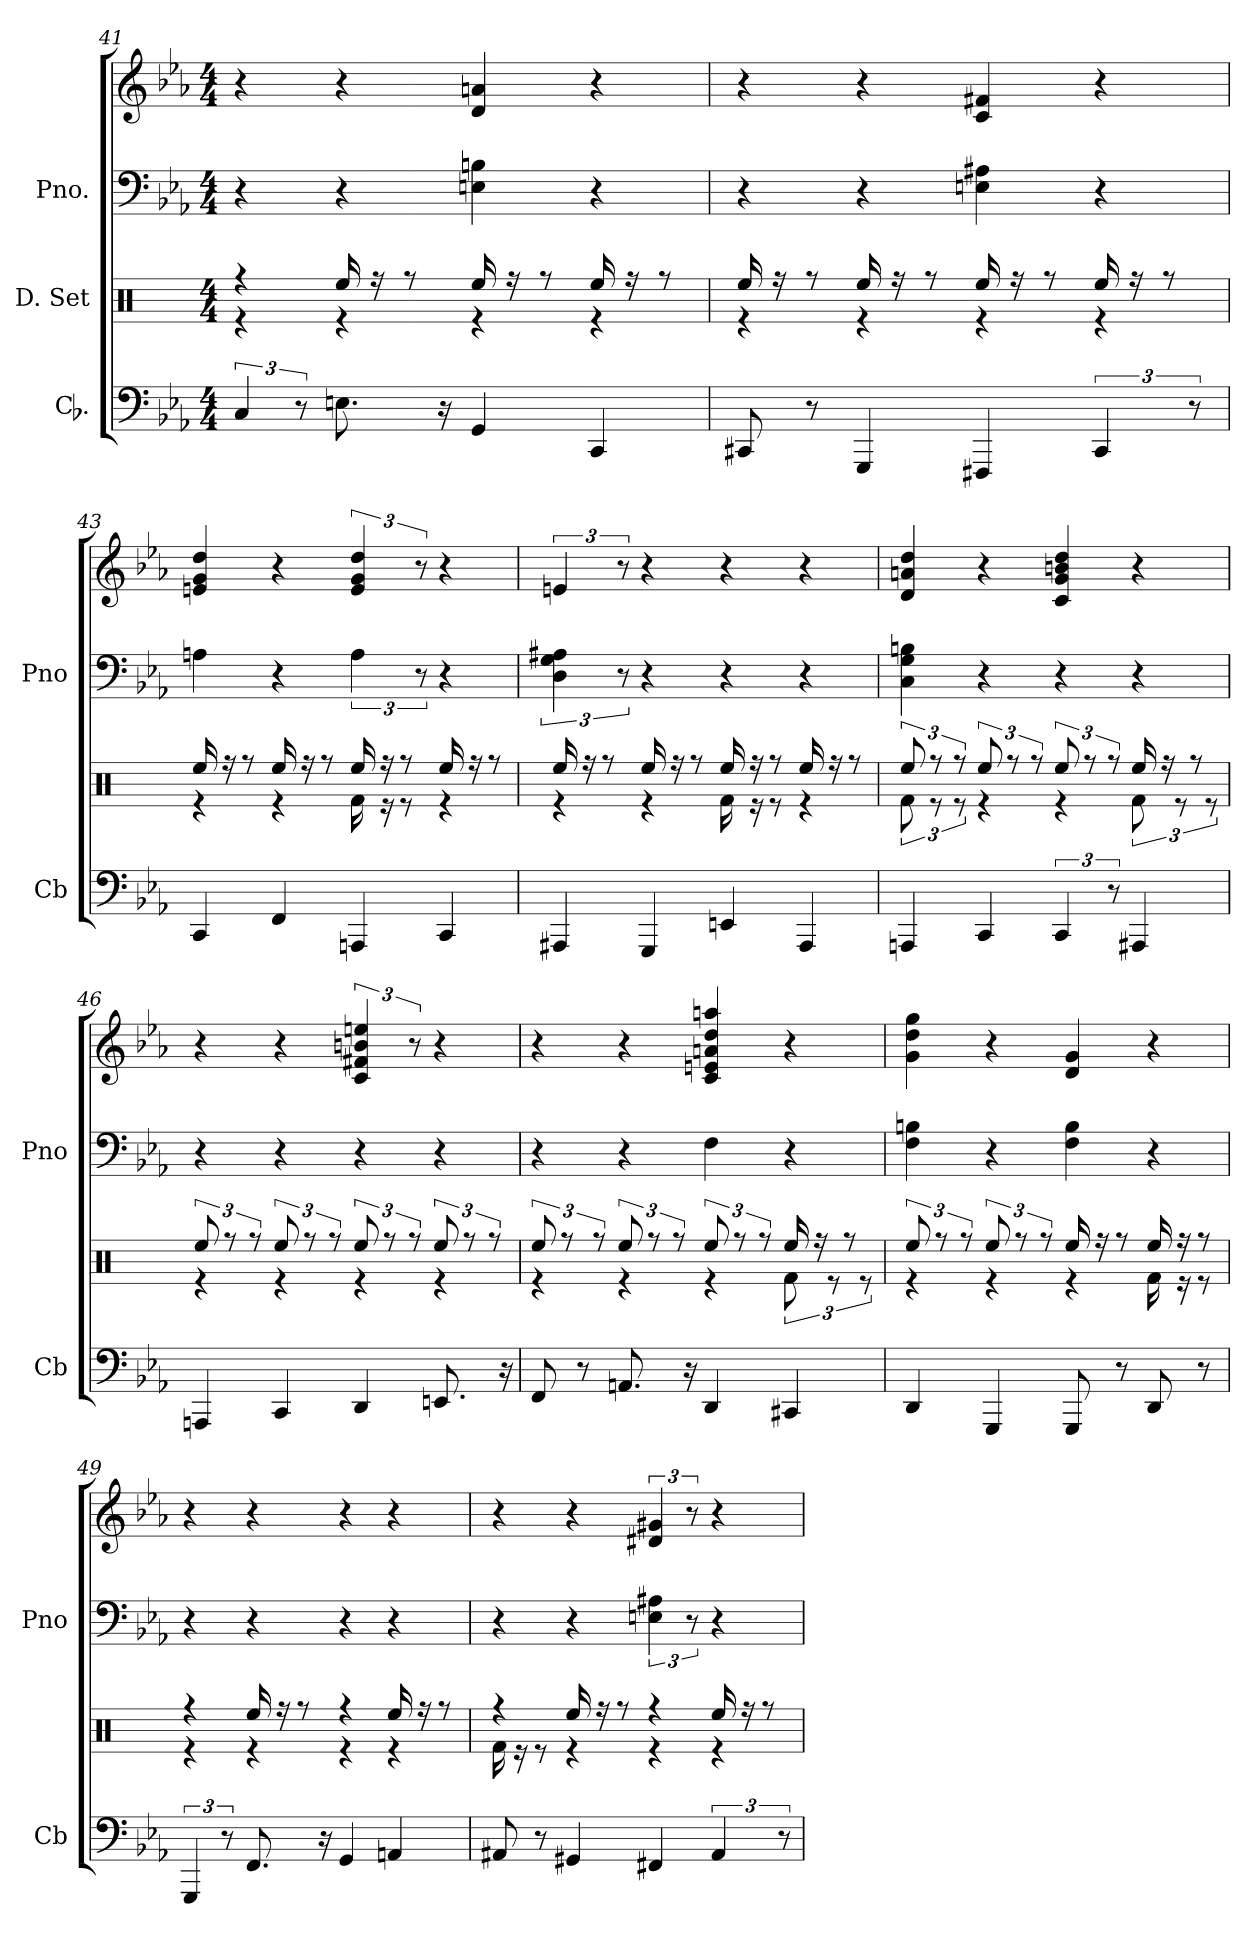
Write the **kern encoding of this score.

**kern	**kern	**kern	**kern
*part3	*part2	*part1	*part1
*staff4	*staff3	*staff2	*staff1
*I"Cb.	*I"D. Set	*I"Pno.	*
*I'Cb	*	*I'Pno	*
*clefF4	*clefX	*clefF4	*clefG2
*k[b-e-a-]	*k[]	*k[b-e-a-]	*k[b-e-a-]
*M4/4	*M4/4	*M4/4	*M4/4
=41	=41	=41	=41
*	*^	*	*
6C	4re	4rff	4r	4r
12r	.	.	.	.
8.En	4re	16Ree/	4r	4r
.	.	16rff	.	.
.	.	8rff	.	.
16r	.	.	.	.
4GG	4re	16Ree/	4En 4Bn	4d 4an
.	.	16rff	.	.
.	.	8rff	.	.
4CC	4re	16Ree/	4r	4r
.	.	16rff	.	.
.	.	8rff	.	.
=42	=42	=42	=42	=42
8CC#X	4re	16Ree/	4r	4r
.	.	16rff	.	.
8r	.	8rff	.	.
4GGG	4re	16Ree/	4r	4r
.	.	16rff	.	.
.	.	8rff	.	.
4FFF#X	4re	16Ree/	4En 4A#X	4c 4f#X
.	.	16rff	.	.
.	.	8rff	.	.
6CC#	4re	16Ree/	4r	4r
.	.	16rff	.	.
.	.	8rff	.	.
12r	.	.	.	.
=43	=43	=43	=43	=43
4CC	4re	16Ree/	4An	4en 4g 4dd
.	.	16rff	.	.
.	.	8rff	.	.
4FF	4re	16Ree/	4r	4r
.	.	16rff	.	.
.	.	8rff	.	.
4AAAn	16Rf\	16Ree/	6A	6e 6g 6dd
.	16re	16rff	.	.
.	8re	8rff	.	.
.	.	.	12r	12r
4CC	4re	16Ree/	4r	4r
.	.	16rff	.	.
.	.	8rff	.	.
=44	=44	=44	=44	=44
4AAA#X	4re	16Ree/	6D 6G 6A#X	6en
.	.	16rff	.	.
.	.	8rff	.	.
.	.	.	12r	12r
4GGG	4re	16Ree/	4r	4r
.	.	16rff	.	.
.	.	8rff	.	.
4EEn	16Rf\	16Ree/	4r	4r
.	16re	16rff	.	.
.	8re	8rff	.	.
4AAA#	4re	16Ree/	4r	4r
.	.	16rff	.	.
.	.	8rff	.	.
=45	=45	=45	=45	=45
4AAAn	12Rf\	12Ree/	4C 4G 4Bn	4d 4an 4dd
.	12re	12rff	.	.
.	12re	12rff	.	.
4CC	4re	12Ree/	4r	4r
.	.	12rff	.	.
.	.	12rff	.	.
6CC	4re	12Ree/	4r	4c 4g 4bn 4dd
.	.	12rff	.	.
12r	.	12rff	.	.
4AAA#X	12Rf\	16Ree/	4r	4r
.	.	16rff	.	.
.	12re	.	.	.
.	.	8rff	.	.
.	12re	.	.	.
=46	=46	=46	=46	=46
4AAAn	4re	12Ree/	4r	4r
.	.	12rff	.	.
.	.	12rff	.	.
4CC	4re	12Ree/	4r	4r
.	.	12rff	.	.
.	.	12rff	.	.
4DD	4re	12Ree/	4r	6c 6f#X 6bn 6een
.	.	12rff	.	.
.	.	12rff	.	12r
8.EEn	4re	12Ree/	4r	4r
.	.	12rff	.	.
.	.	12rff	.	.
16r	.	.	.	.
=47	=47	=47	=47	=47
8FF	4re	12Ree/	4r	4r
.	.	12rff	.	.
8r	.	.	.	.
.	.	12rff	.	.
8.AAn	4re	12Ree/	4r	4r
.	.	12rff	.	.
.	.	12rff	.	.
16r	.	.	.	.
4DD	4re	12Ree/	4F	4c 4en 4an 4dd 4aan
.	.	12rff	.	.
.	.	12rff	.	.
4CC#X	12Rf\	16Ree/	4r	4r
.	.	16rff	.	.
.	12re	.	.	.
.	.	8rff	.	.
.	12re	.	.	.
=48	=48	=48	=48	=48
4DD	4re	12Ree/	4F 4Bn	4g 4dd 4gg
.	.	12rff	.	.
.	.	12rff	.	.
4GGG	4re	12Ree/	4r	4r
.	.	12rff	.	.
.	.	12rff	.	.
8GGG	4re	16Ree/	4F 4B	4d 4g
.	.	16rff	.	.
8r	.	8rff	.	.
8DD	16Rf\	16Ree/	4r	4r
.	16re	16rff	.	.
8r	8re	8rff	.	.
=49	=49	=49	=49	=49
6GGG	4re	4rff	4r	4r
12r	.	.	.	.
8.FF	4re	16Ree/	4r	4r
.	.	16rff	.	.
.	.	8rff	.	.
16r	.	.	.	.
4GG	4re	4rff	4r	4r
4AAn	4re	16Ree/	4r	4r
.	.	16rff	.	.
.	.	8rff	.	.
=50	=50	=50	=50	=50
8AA#X	16Rf\	4rff	4r	4r
.	16re	.	.	.
8r	8re	.	.	.
4GG#X	4re	16Ree/	4r	4r
.	.	16rff	.	.
.	.	8rff	.	.
4FF#X	4re	4rff	6En 6A#X	6d#X 6g#X
.	.	.	12r	12r
6AA#	4re	16Ree/	4r	4r
.	.	16rff	.	.
.	.	8rff	.	.
12r	.	.	.	.
*	*v	*v	*	*
=	=	=	=
*-	*-	*-	*-
